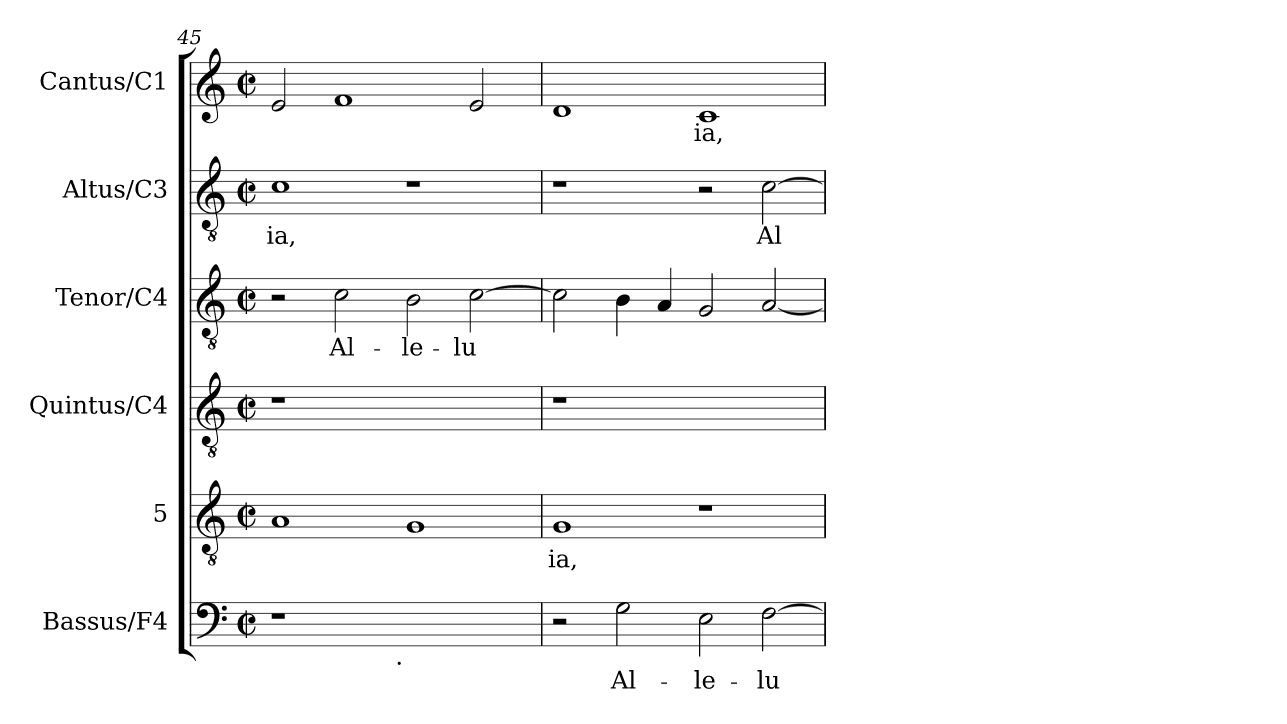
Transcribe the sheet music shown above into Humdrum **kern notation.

**kern	**text	**kern	**text	**kern	**kern	**text	**kern	**text	**kern	**text
*part6	*part6	*part5	*part5	*part4	*part3	*part3	*part2	*part2	*part1	*part1
*staff6	*staff6	*staff5	*staff5	*staff4	*staff3	*staff3	*staff2	*staff2	*staff1	*staff1
*I"Bassus/F4	*	*I"5	*	*I"Quintus/C4	*I"Tenor/C4	*	*I"Altus/C3	*	*I"Cantus/C1	*
*I'B	*	*	*	*	*I'T	*	*I'A	*	*I'C	*
*clefF4	*	*clefGv2	*	*clefGv2	*clefGv2	*	*clefGv2	*	*clefG2	*
*k[]	*	*k[]	*	*k[]	*k[]	*	*k[]	*	*k[]	*
*C:	*	*C:	*	*C:	*C:	*	*C:	*	*C:	*
*M2/2	*	*M2/2	*	*M2/2	*M2/2	*	*M2/2	*	*M2/2	*
*met(c|)	*	*met(c|)	*	*met(c|)	*met(c|)	*	*met(c|)	*	*met(c|)	*
=45	=45	=45	=45	=45	=45	=45	=45	=45	=45	=45
!	!	!	!LO:LY:b:cj	!	!	!	!	!LO:LY:b:rj	!	!LO:LY:b:rj
*^	*	*	*	*	*	*	*	*	*	*
1r	2ryy	.	1A	--	1r	2r	.	1c	-ia,	2e/	--
!	!	!	!	!	!	!	!LO:LY:b:rj	!	!	!	!LO:LY:b:rj
.	4...ryy	.	.	.	.	2c\	Al-	.	.	1f	--
!	!LO:TX:b:t=.	!	!	!	!	!	!	!	!	!	!
.	1ryy	.	.	.	.	.	.	.	.	.	.
!	!	!	!	!LO:LY:b:cj	!	!	!LO:LY:b:rj	!	!	!	!
1ryy	.	.	1G	--	1ryy	2B\	-le-	1r	.	.	.
!	!	!	!	!	!	!	!LO:LY:b:rj	!	!	!	!LO:LY:b:rj
.	.	.	.	.	.	[>2c\	-lu-	.	.	2e/	--
.	32ryy	.	.	.	.	.	.	.	.	.	.
=46	=46	=46	=46	=46	=46	=46	=46	=46	=46	=46	=46
!	!	!	!	!LO:LY:b:cj	!	!	!LO:LY:b:rj	!	!	!	!LO:LY:b:rj
*v	*v	*	*	*	*	*	*	*	*	*	*
2r	.	1G	-ia,	1r	2c\]	--	1r	.	1d	--
!	!LO:LY:b:rj	!	!	!	!	!LO:LY:b:rj	!	!	!	!
2G\	Al-	.	.	.	4B\	--	.	.	.	.
!	!	!	!	!	!	!LO:LY:b:rj	!	!	!	!
.	.	.	.	.	4A/	--	.	.	.	.
!	!LO:LY:b:rj	!	!	!	!	!LO:LY:b:rj	!	!	!	!LO:LY:b:rj
2E\	-le-	1r	.	1ryy	2G/	--	2r	.	1c	-ia,
!	!LO:LY:b:rj	!	!	!	!	!LO:LY:b:rj	!	!LO:LY:b:rj	!	!
[<2F\	-lu-	.	.	.	[<2A/	--	[<2c\	Al-	.	.
=	=	=	=	=	=	=	=	=	=	=
*-	*-	*-	*-	*-	*-	*-	*-	*-	*-	*-
